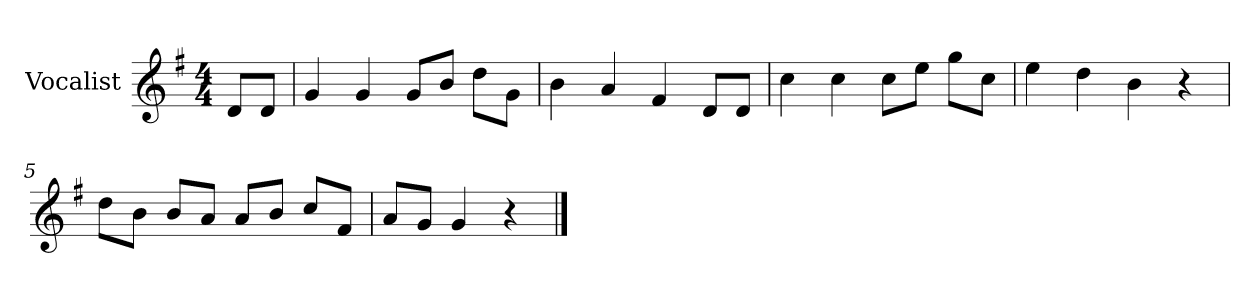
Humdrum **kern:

**kern
*part1
*staff1
*I"Vocalist
*k[f#]
*G:
*M4/4
=
8dL
8dJ
=1
4g
4g
8gL
8bJ
8ddL
8gJ
=2
4b
4a
4f#
8dL
8dJ
=3
4cc
4cc
8ccL
8eeJ
8ggL
8ccJ
=4
4ee
4dd
4b
4r
=5
8ddL
8bJ
8bL
8aJ
8aL
8bJ
8ccL
8f#J
=6
8aL
8gJ
4g
4r
==
*-
